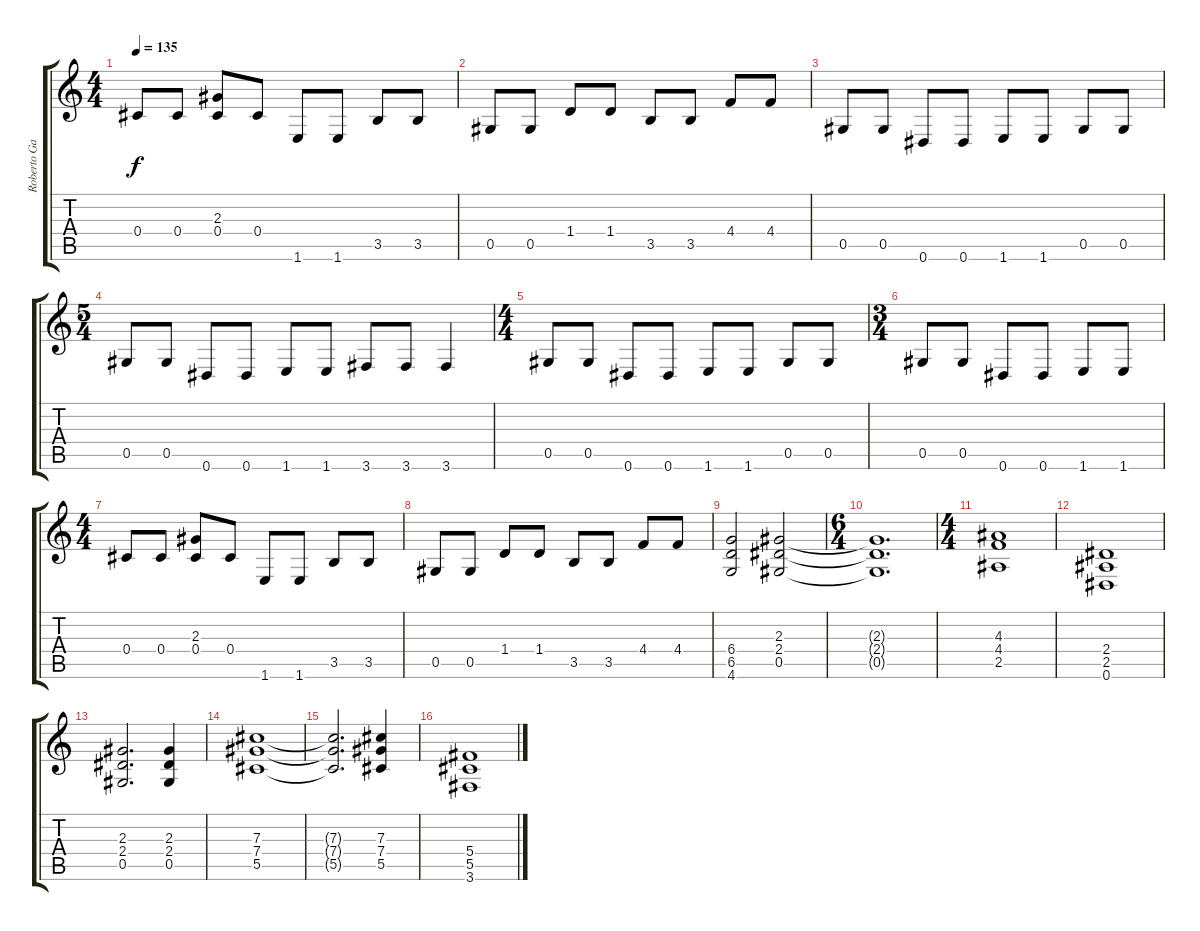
\track ("Roberto García" "Roberto Ga") {instrument distortionguitar}
\staff {score tabs}
\tuning (Eb4 Bb3 Gb3 Db3 Ab2 Eb2) {hide}
\ts (4 4)
\tempo 135
\clef g2
\ks c
0.4.8{dy f} 0.4.8 (2.3 0.4).8 0.4.8 1.6.8 1.6.8 3.5.8 3.5.8 |
0.5.8 0.5.8 1.4.8 1.4.8 3.5.8 3.5.8 4.4.8 4.4.8 |
0.5.8 0.5.8 0.6.8 0.6.8 1.6.8 1.6.8 0.5.8 0.5.8 |
\ts (5 4)
0.5.8 0.5.8 0.6.8 0.6.8 1.6.8 1.6.8 3.6.8 3.6.8 3.6.4 |
\ts (4 4)
0.5.8 0.5.8 0.6.8 0.6.8 1.6.8 1.6.8 0.5.8 0.5.8 |
\ts (3 4)
0.5.8 0.5.8 0.6.8 0.6.8 1.6.8 1.6.8 |
\ts (4 4)
0.4.8 0.4.8 (2.3 0.4).8 0.4.8 1.6.8 1.6.8 3.5.8 3.5.8 |
0.5.8 0.5.8 1.4.8 1.4.8 3.5.8 3.5.8 4.4.8 4.4.8 |
(6.4 6.5 4.6).2 (2.3 2.4 0.5).2 |
\ts (6 4)
(2.3{t} 2.4{t} 0.5{t}).1{d} |
\ts (4 4)
(4.3 4.4 2.5).1 |
(2.4 2.5 0.6).1 |
(2.3 2.4 0.5).2{d} (2.3 2.4 0.5).4 |
(7.3 7.4 5.5).1 |
(7.3{t} 7.4{t} 5.5{t}).2{d} (7.3 7.4 5.5).4 |
(5.4 5.5 3.6).1
